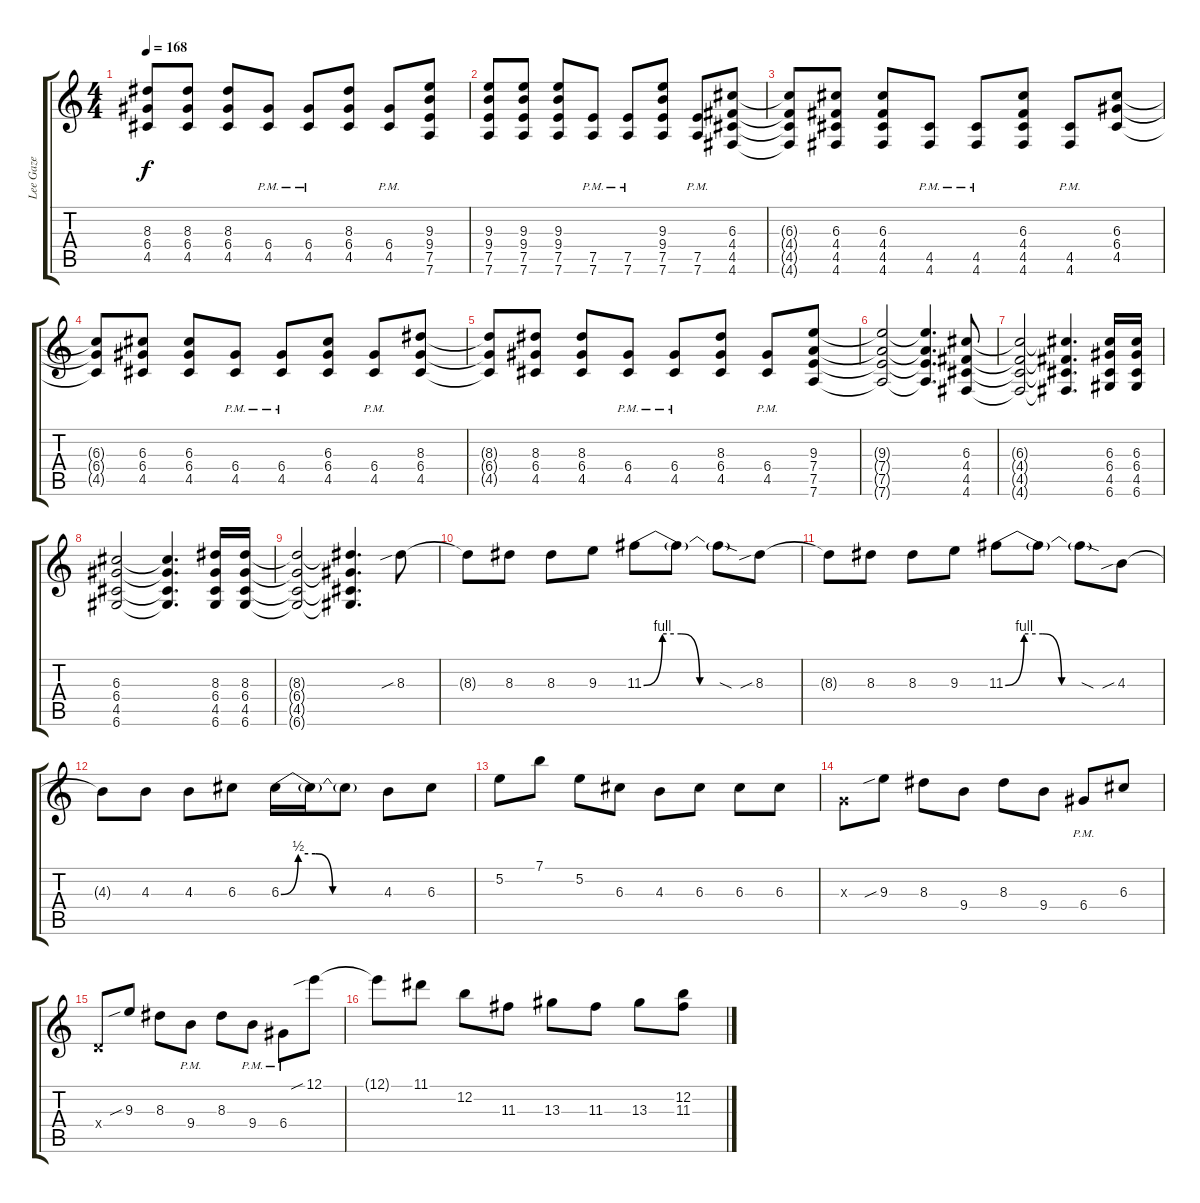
\track ("Lee Gaze" "Lee Gaze") {instrument distortionguitar}
\staff {score tabs}
\tuning (E4 B3 G3 D3 A2 D2) {hide}
\ts (4 4)
\tempo 168
\clef g2
\ks c
(8.3{t} 6.4{t} 4.5{t}).8{dy f} (8.3 6.4 4.5).8 (8.3 6.4 4.5).8 (6.4{pm} 4.5{pm}).8 (6.4{pm} 4.5{pm}).8 (8.3 6.4 4.5).8 (6.4{pm} 4.5{pm}).8 (9.3 9.4 7.5 7.6).8 |
(9.3 9.4 7.5 7.6).8 (9.3 9.4 7.5 7.6).8 (9.3 9.4 7.5 7.6).8 (7.5{pm} 7.6{pm}).8 (7.5{pm} 7.6{pm}).8 (9.3 9.4 7.5 7.6).8 (7.5{pm} 7.6{pm}).8 (6.3 4.4 4.5 4.6).8 |
(6.3{t} 4.4{t} 4.5{t} 4.6{t}).8 (6.3 4.4 4.5 4.6).8 (6.3 4.4 4.5 4.6).8 (4.5{pm} 4.6{pm}).8 (4.5{pm} 4.6{pm}).8 (6.3 4.4 4.5 4.6).8 (4.5{pm} 4.6{pm}).8 (6.3 6.4 4.5).8 |
(6.3{t} 6.4{t} 4.5{t}).8 (6.3 6.4 4.5).8 (6.3 6.4 4.5).8 (6.4{pm} 4.5{pm}).8 (6.4{pm} 4.5{pm}).8 (6.3 6.4 4.5).8 (6.4{pm} 4.5{pm}).8 (8.3 6.4 4.5).8 |
(8.3{t} 6.4{t} 4.5{t}).8 (8.3 6.4 4.5).8 (8.3 6.4 4.5).8 (6.4{pm} 4.5{pm}).8 (6.4{pm} 4.5{pm}).8 (8.3 6.4 4.5).8 (6.4{pm} 4.5{pm}).8 (9.3 7.4 7.5 7.6).8 |
(9.3{t} 7.4{t} 7.5{t} 7.6{t}).2 (9.3{t} 7.4{t} 7.5{t} 7.6{t}).4{d} (6.3 4.4 4.5 4.6).8 |
(6.3{t} 4.4{t} 4.5{t} 4.6{t}).2 (6.3{t} 4.4{t} 4.5{t} 4.6{t}).4{d} (6.3 6.4 4.5 6.6).16 (6.3 6.4 4.5 6.6).16 |
(6.3 6.4 4.5 6.6).2 (6.3{t} 6.4{t} 4.5{t} 6.6{t}).4{d} (8.3 6.4 4.5 6.6).16 (8.3 6.4 4.5 6.6).16 |
(8.3{t} 6.4{t} 4.5{t} 6.6{t}).2 (8.3{t} 6.4{t} 4.5{t} 6.6{t}).4{d} 8.3{sib}.8 |
8.3{t}.8 8.3.8 8.3.8 9.3.8 11.3{be (custom 0 0 10 4 20 4 30 0 60 0)}.8 11.3{t}.8 11.3{sod t}.8 8.3{sib}.8 |
8.3{t}.8 8.3.8 8.3.8 9.3.8 11.3{be (custom 0 0 10 4 20 4 30 0 60 0)}.8 11.3{t}.8 11.3{sod t}.8 4.3{sib}.8 |
4.3{t}.8 4.3.8 4.3.8 6.3.8 6.3{be (custom 0 0 10 2 20 2 30 0 60 0)}.16 6.3{t}.16 6.3{t}.8 4.3.8 6.3.8 |
5.2.8 7.1.8 5.2.8 6.3.8 4.3.8 6.3.8 6.3.8 6.3.8 |
0.3{x}.8 9.3{sib}.8 8.3.8 9.4.8 8.3.8 9.4.8 6.4{pm}.8 6.3.8 |
0.4{x}.8 9.3{sib}.8 8.3.8 9.4{pm}.8 8.3.8 9.4{pm}.8 6.4{pm}.8 12.1{sib}.8 |
12.1{t}.8 11.1.8 12.2.8 11.3.8 13.3.8 11.3.8 13.3.8 (12.2 11.3).8
